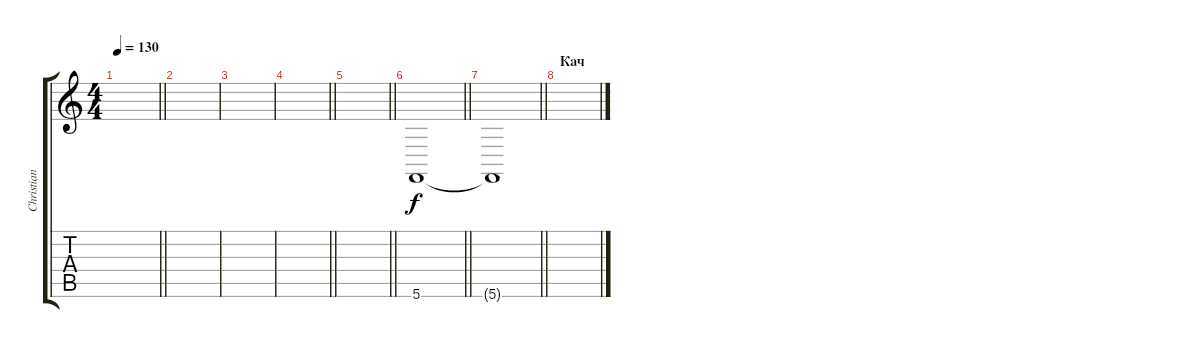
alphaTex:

\track ("Christian Lorenz" "Christian ") {instrument stringensemble1}
\staff {score tabs}
\tuning (E4 C4 G3 C3 G2 C2) {hide}
\ts (4 4)
\tempo 130
\clef g2
\barLineRight lightlight
\ks c
|
|
|
\barLineRight lightlight
|
\barLineRight lightlight
|
\barLineRight lightlight
5.6.1 |
\barLineRight lightlight
5.6{t}.1 |
\section ("" "Кач")
